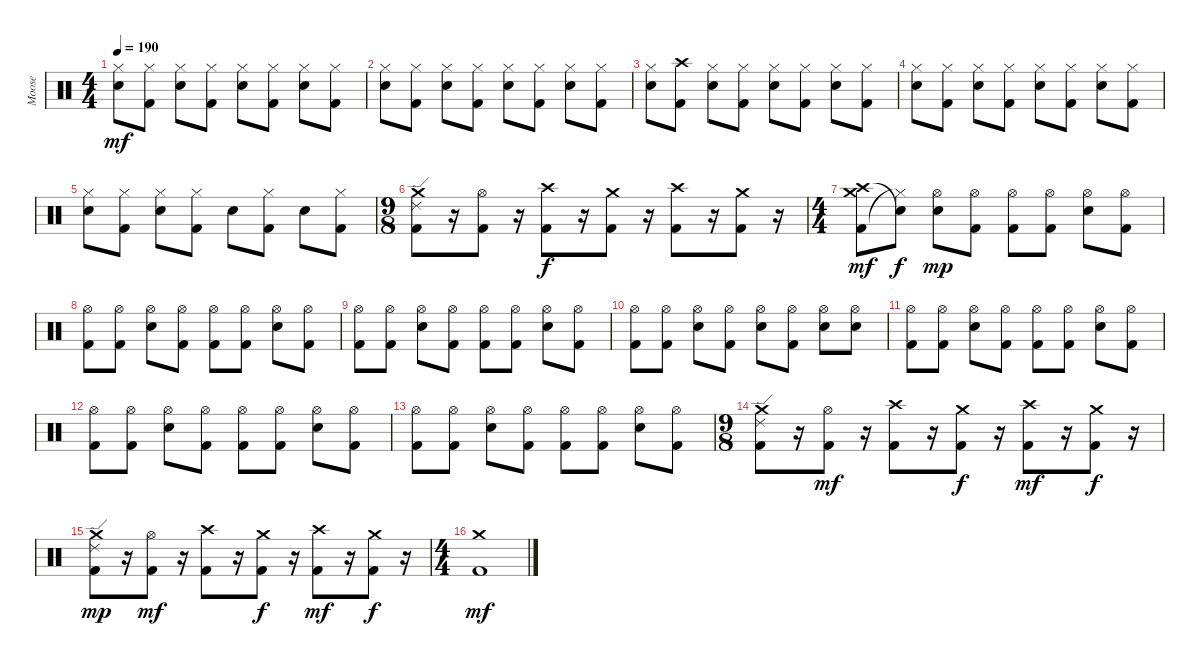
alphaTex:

\track ("Moose" "Moose") {instrument percussion}
\staff {score}
\articulation defaults
\ts (4 4)
\tempo 190
\clef neutral
\ks c
("Snare (hit) 2" "Hi-Hat (closed)").8{dy mf} ("Kick (hit) 2" "Hi-Hat (closed)").8 ("Snare (hit) 2" "Hi-Hat (closed)").8 ("Kick (hit) 2" "Hi-Hat (closed)").8 ("Snare (hit) 2" "Hi-Hat (closed)").8 ("Kick (hit) 2" "Hi-Hat (closed)").8 ("Snare (hit) 2" "Hi-Hat (closed)").8 ("Kick (hit) 2" "Hi-Hat (closed)").8 |
("Snare (hit) 2" "Hi-Hat (closed)").8 ("Kick (hit) 2" "Hi-Hat (closed)").8 ("Snare (hit) 2" "Hi-Hat (closed)").8 ("Kick (hit) 2" "Hi-Hat (closed)").8 ("Snare (hit) 2" "Hi-Hat (closed)").8 ("Kick (hit) 2" "Hi-Hat (closed)").8 ("Snare (hit) 2" "Hi-Hat (closed)").8 ("Kick (hit) 2" "Hi-Hat (closed)").8 |
("Snare (hit) 2" "Hi-Hat (closed)").8 ("Kick (hit) 2" "Crash high (hit)").8 ("Snare (hit) 2" "Hi-Hat (closed)").8 ("Kick (hit) 2" "Hi-Hat (closed)").8 ("Snare (hit) 2" "Hi-Hat (closed)").8 ("Kick (hit) 2" "Hi-Hat (closed)").8 ("Snare (hit) 2" "Hi-Hat (closed)").8 ("Kick (hit) 2" "Hi-Hat (closed)").8 |
("Snare (hit) 2" "Hi-Hat (closed)").8 ("Kick (hit) 2" "Hi-Hat (closed)").8 ("Snare (hit) 2" "Hi-Hat (closed)").8 ("Kick (hit) 2" "Hi-Hat (closed)").8 ("Snare (hit) 2" "Hi-Hat (closed)").8 ("Kick (hit) 2" "Hi-Hat (closed)").8 ("Snare (hit) 2" "Hi-Hat (closed)").8 ("Kick (hit) 2" "Hi-Hat (closed)").8 |
("Snare (hit) 2" "Hi-Hat (closed)").8 ("Kick (hit) 2" "Hi-Hat (closed)").8 ("Snare (hit) 2" "Hi-Hat (closed)").8 ("Kick (hit) 2" "Hi-Hat (closed)").8 "Snare (hit) 2".8 ("Kick (hit) 2" "Hi-Hat (closed)").8 "Snare (hit) 2".8 ("Kick (hit) 2" "Hi-Hat (closed)").8 |
\ts (9 8)
("Kick (hit) 2" "Crash medium (hit)" "Ride (edge) 2").8 r.16 ("Kick (hit) 2" "Hi-Hat (open)").8 r.16 ("Kick (hit) 2" "Crash high (hit)").8{dy f} r.16 ("Kick (hit) 2" "Crash medium (hit)").8 r.16 ("Kick (hit) 2" "Crash high (hit)").8 r.16 ("Kick (hit) 2" "Crash medium (hit)").8 r.16 |
\ts (4 4)
("Kick (hit) 2" "Crash high (hit)" "Crash medium (hit)").8{dy mf} ("Hi-Hat (closed)"{t} "Snare (hit)"{t}).8{dy f} ("Snare (hit) 2" "Hi-Hat (open)").8{dy mp} ("Kick (hit) 2" "Hi-Hat (open)").8 ("Kick (hit) 2" "Hi-Hat (open)").8 ("Kick (hit) 2" "Hi-Hat (open)").8 ("Snare (hit) 2" "Hi-Hat (open)").8 ("Kick (hit) 2" "Hi-Hat (open)").8 |
("Kick (hit) 2" "Hi-Hat (open)").8 ("Kick (hit) 2" "Hi-Hat (open)").8 ("Snare (hit) 2" "Hi-Hat (open)").8 ("Kick (hit) 2" "Hi-Hat (open)").8 ("Kick (hit) 2" "Hi-Hat (open)").8 ("Kick (hit) 2" "Hi-Hat (open)").8 ("Snare (hit) 2" "Hi-Hat (open)").8 ("Kick (hit) 2" "Hi-Hat (open)").8 |
("Kick (hit) 2" "Hi-Hat (open)").8 ("Kick (hit) 2" "Hi-Hat (open)").8 ("Snare (hit) 2" "Hi-Hat (open)").8 ("Kick (hit) 2" "Hi-Hat (open)").8 ("Kick (hit) 2" "Hi-Hat (open)").8 ("Kick (hit) 2" "Hi-Hat (open)").8 ("Snare (hit) 2" "Hi-Hat (open)").8 ("Kick (hit) 2" "Hi-Hat (open)").8 |
("Kick (hit) 2" "Hi-Hat (open)").8 ("Kick (hit) 2" "Hi-Hat (open)").8 ("Snare (hit) 2" "Hi-Hat (open)").8 ("Kick (hit) 2" "Hi-Hat (open)").8 ("Snare (hit) 2" "Hi-Hat (open)").8 ("Kick (hit) 2" "Hi-Hat (open)").8 ("Snare (hit) 2" "Hi-Hat (open)").8 ("Snare (hit) 2" "Hi-Hat (open)").8 |
("Kick (hit) 2" "Hi-Hat (open)").8 ("Kick (hit) 2" "Hi-Hat (open)").8 ("Snare (hit) 2" "Hi-Hat (open)").8 ("Kick (hit) 2" "Hi-Hat (open)").8 ("Kick (hit) 2" "Hi-Hat (open)").8 ("Kick (hit) 2" "Hi-Hat (open)").8 ("Snare (hit) 2" "Hi-Hat (open)").8 ("Kick (hit) 2" "Hi-Hat (open)").8 |
("Kick (hit) 2" "Hi-Hat (open)").8 ("Kick (hit) 2" "Hi-Hat (open)").8 ("Snare (hit) 2" "Hi-Hat (open)").8 ("Kick (hit) 2" "Hi-Hat (open)").8 ("Kick (hit) 2" "Hi-Hat (open)").8 ("Kick (hit) 2" "Hi-Hat (open)").8 ("Snare (hit) 2" "Hi-Hat (open)").8 ("Kick (hit) 2" "Hi-Hat (open)").8 |
("Kick (hit) 2" "Hi-Hat (open)").8 ("Kick (hit) 2" "Hi-Hat (open)").8 ("Snare (hit) 2" "Hi-Hat (open)").8 ("Kick (hit) 2" "Hi-Hat (open)").8 ("Kick (hit) 2" "Hi-Hat (open)").8 ("Kick (hit) 2" "Hi-Hat (open)").8 ("Snare (hit) 2" "Hi-Hat (open)").8 ("Kick (hit) 2" "Hi-Hat (open)").8 |
\ts (9 8)
("Kick (hit) 2" "Crash medium (hit)" "Ride (edge) 2").8 r.16 ("Kick (hit) 2" "Hi-Hat (open)").8{dy mf} r.16 ("Kick (hit) 2" "Crash high (hit)").8 r.16 ("Kick (hit) 2" "Crash medium (hit)").8{dy f} r.16 ("Kick (hit) 2" "Crash high (hit)").8{dy mf} r.16 ("Kick (hit) 2" "Crash medium (hit)").8{dy f} r.16 |
("Kick (hit) 2" "Crash medium (hit)" "Ride (edge) 2").8{dy mp} r.16 ("Kick (hit) 2" "Hi-Hat (open)").8{dy mf} r.16 ("Kick (hit) 2" "Crash high (hit)").8 r.16 ("Kick (hit) 2" "Crash medium (hit)").8{dy f} r.16 ("Kick (hit) 2" "Crash high (hit)").8{dy mf} r.16 ("Kick (hit) 2" "Crash medium (hit)").8{dy f} r.16 |
\ts (4 4)
("Kick (hit) 2" "Crash medium (hit)").1{dy mf}
